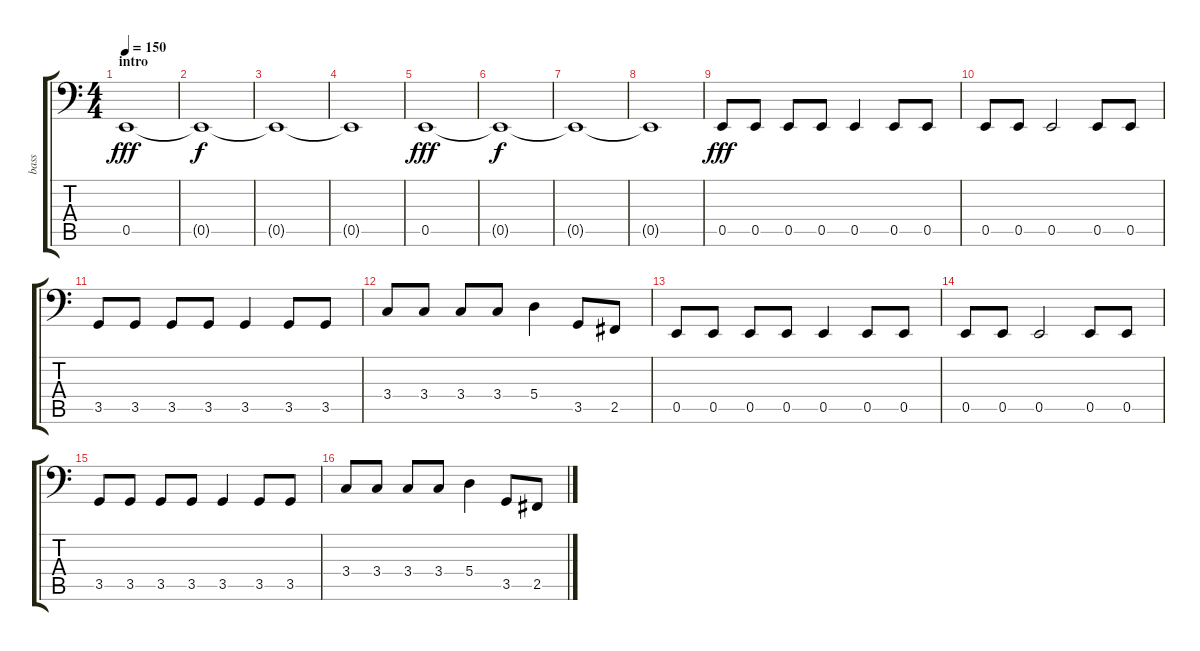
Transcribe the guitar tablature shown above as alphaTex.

\track ("bass" "bass") {instrument electricbassfinger}
\staff {score tabs}
\tuning (C3 G2 D2 A1 E1 B0) {hide}
\ts (4 4)
\section ("" "intro")
\tempo 150
\clef f4
\ks c
0.5.1{dy fff instrument electricbassfinger} |
0.5{t}.1{dy f} |
0.5{t}.1 |
0.5{t}.1 |
0.5.1{dy fff} |
0.5{t}.1{dy f} |
0.5{t}.1 |
0.5{t}.1 |
0.5.8{dy fff} 0.5.8 0.5.8 0.5.8 0.5.4 0.5.8 0.5.8 |
0.5.8 0.5.8 0.5.2 0.5.8 0.5.8 |
3.5.8 3.5.8 3.5.8 3.5.8 3.5.4 3.5.8 3.5.8 |
3.4.8 3.4.8 3.4.8 3.4.8 5.4.4 3.5.8 2.5.8 |
0.5.8 0.5.8 0.5.8 0.5.8 0.5.4 0.5.8 0.5.8 |
0.5.8 0.5.8 0.5.2 0.5.8 0.5.8 |
3.5.8 3.5.8 3.5.8 3.5.8 3.5.4 3.5.8 3.5.8 |
3.4.8 3.4.8 3.4.8 3.4.8 5.4.4 3.5.8 2.5.8
